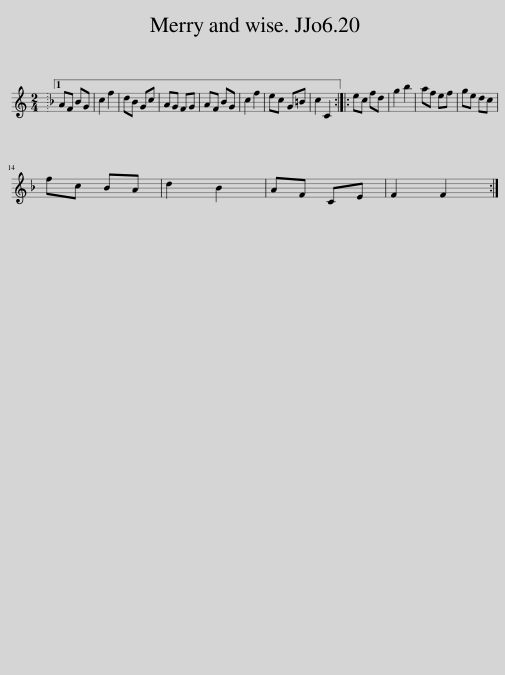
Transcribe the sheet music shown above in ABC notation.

X:1
L:1/8
M:2/4
I:linebreak $
K:C
V:1 treble
V:1
 x4 |1[K:F] AF BG | c2 f2 | dB Gc | AG FG | %5
 AF BG | c2 f2 | ec G=B | c2 C2 :: ec fd | %10
 g2 b2 | af ef | ge dc |$ fc BA | d2 B2 | %15
 AF CE | F2 F2 :| %17
